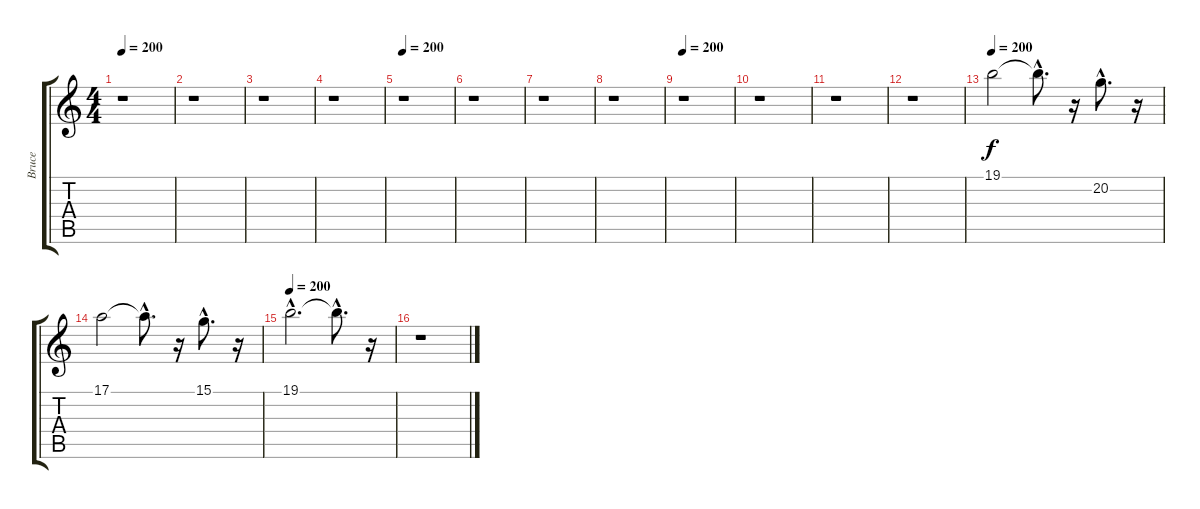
\track ("Bruce" "Bruce") {instrument voiceoohs}
\staff {score tabs}
\tuning (E4 B3 G3 D3 A2 E2) {hide}
\ts (4 4)
\tempo 200
\clef g2
\ks c
r.1{dy f} |
r.1 |
r.1 |
r.1 |
\tempo 200
r.1 |
r.1 |
r.1 |
r.1 |
\tempo 200
r.1 |
r.1 |
r.1 |
r.1 |
\tempo 200
19.1.2 19.1{hac t}.8{d} r.16 20.2{hac}.8{d} r.16 |
17.1.2 17.1{hac t}.8{d} r.16 15.1{hac}.8{d} r.16 |
\tempo 200
19.1{hac}.2{d} 19.1{hac t}.8{d} r.16 |
r.1
